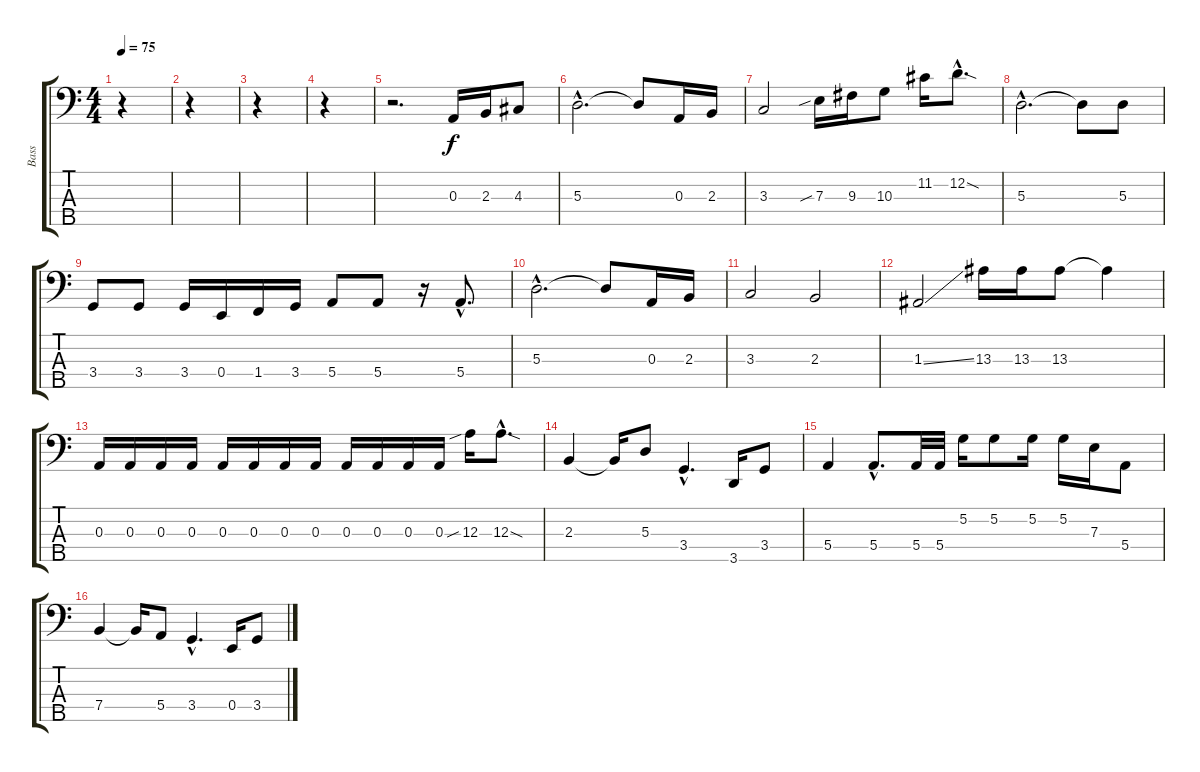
\track ("Bass" "Bass") {instrument electricbassfinger}
\staff {score tabs}
\tuning (G2 D2 A1 E1 B0) {hide}
\ts (4 4)
\tempo 75
\clef f4
\ks c
r.4{dy f} |
r.4 |
r.4 |
r.4 |
r.2{d} 0.3.16 2.3.16 4.3.8 |
5.3{hac}.2{d} 5.3{t}.8 0.3.16 2.3.16 |
3.3.2 7.3{sib}.16 9.3.16 10.3.8 11.2.16 12.2{sod hac}.8{d} |
5.3{hac}.2{d} 5.3{t}.8 5.3.8 |
3.4.8 3.4.8 3.4.16 0.4.16 1.4.16 3.4.16 5.4.8 5.4.8 r.16 5.4{hac}.8{d} |
5.3{hac}.2{d} 5.3{t}.8 0.3.16 2.3.16 |
3.3.2 2.3.2 |
1.3{ss}.2 13.3.16 13.3.16 13.3.8 13.3{t}.4 |
0.3.16 0.3.16 0.3.16 0.3.16 0.3.16 0.3.16 0.3.16 0.3.16 0.3.16 0.3.16 0.3.16 0.3.16 12.3{sib}.16 12.3{sod hac}.8{d} |
2.3.4 2.3{t}.16 5.3.8 3.4{hac}.4{d} 3.5.16 3.4.8 |
5.4.4 5.4{hac}.8{d} 5.4.32 5.4.32 5.2.16 5.2.8 5.2.16 5.2.16 7.3.16 5.4.8 |
7.4.4 7.4{t}.16 5.4.8 3.4{hac}.4{d} 0.4.16 3.4.8
